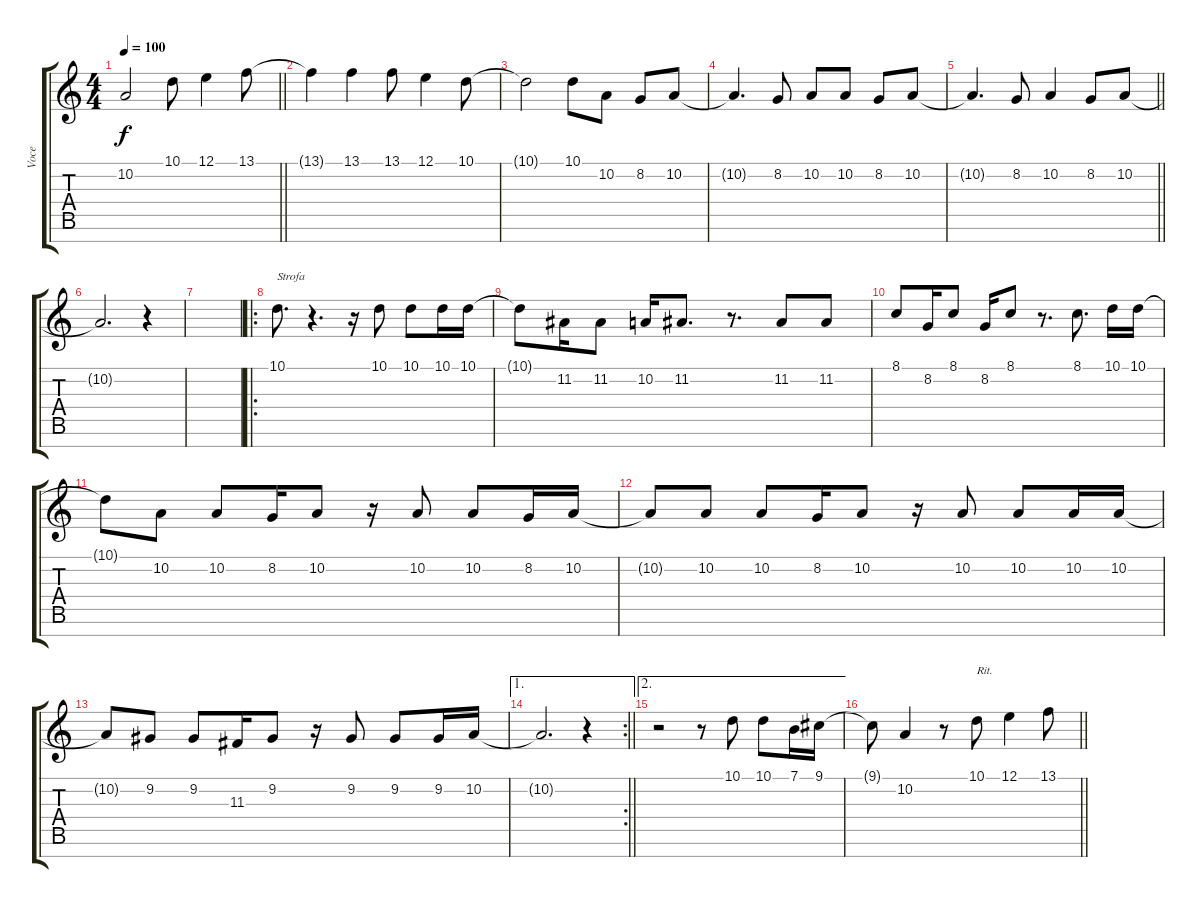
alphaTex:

\track ("Voce" "Voce") {instrument lead1square}
\staff {score tabs}
\tuning (E4 B3 G3 D3 A2 E2 B1) {hide}
\ts (4 4)
\tempo 100
\clef g2
\barLineRight lightlight
\ks c
10.2{t}.2{dy f} 10.1.8 12.1.4 13.1.8 |
13.1{t}.4 13.1.4 13.1.8 12.1.4 10.1.8 |
10.1{t}.2 10.1.8 10.2.8 8.2.8 10.2.8 |
10.2{t}.4{d} 8.2.8 10.2.8 10.2.8 8.2.8 10.2.8 |
\barLineRight lightlight
10.2{t}.4{d} 8.2.8 10.2.4 8.2.8 10.2.8 |
10.2{t}.2{d} r.4 |
|
\ro
10.1.8{d txt "Strofa"} r.4{d} r.16 10.1.8 10.1.8 10.1.16 10.1.16 |
10.1{t}.8 11.2.16 11.2.8 10.2.16 11.2.8{d} r.8{d} 11.2.8 11.2.8 |
8.1.8 8.2.16 8.1.8 8.2.16 8.1.8 r.8{d} 8.1.8{d} 10.1.16 10.1.16 |
10.1{t}.8 10.2.8 10.2.8 8.2.16 10.2.8 r.16 10.2.8 10.2.8 8.2.16 10.2.16 |
10.2{t}.8 10.2.8 10.2.8 8.2.16 10.2.8 r.16 10.2.8 10.2.8 10.2.16 10.2.16 |
10.2{t}.8 9.2.8 9.2.8 11.3.16 9.2.8 r.16 9.2.8 9.2.8 9.2.16 10.2.16 |
\ae 1
\rc 2
\barLineRight lightlight
10.2{t}.2{d} r.4 |
\ae 2
r.2 r.8 10.1.8 10.1.8 7.1.16 9.1.16 |
\barLineRight lightlight
9.1{t}.8 10.2.4 r.8 10.1.8{txt "Rit."} 12.1.4 13.1.8
